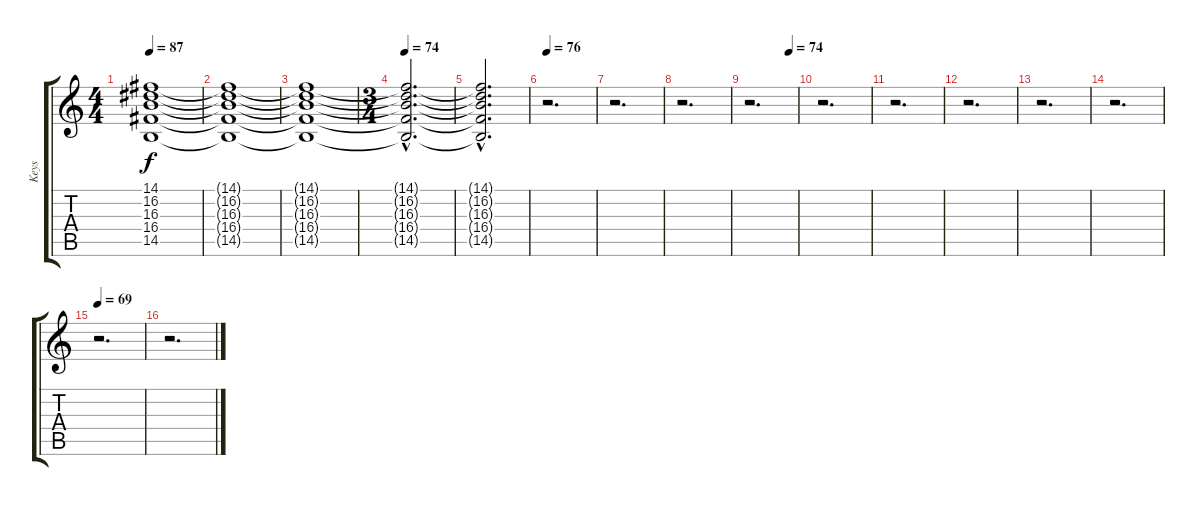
\track ("Keys" "Keys") {instrument rockorgan}
\staff {score tabs}
\tuning (E4 B3 G3 D3 A2 E2) {hide}
\ts (4 4)
\tempo 87
\clef g2
\ks c
(14.1{t} 16.2{t} 16.3{t} 16.4{t} 14.5{t}).1{dy f} |
(14.1{t} 16.2{t} 16.3{t} 16.4{t} 14.5{t}).1 |
(14.1{t} 16.2{t} 16.3{t} 16.4{t} 14.5{t}).1 |
\ts (3 4)
\tempo 74
(14.1{hac t} 16.2{hac t} 16.3{hac t} 16.4{hac t} 14.5{hac t}).2{d} |
(14.1{hac t} 16.2{hac t} 16.3{hac t} 16.4{hac t} 14.5{hac t}).2{d} |
\tempo 76
r.2{d} |
r.2{d} |
r.2{d} |
\tempo (74 0.8333333333333334)
r.2{d} |
r.2{d} |
r.2{d} |
r.2{d} |
r.2{d} |
r.2{d} |
\tempo 69
r.2{d} |
r.2{d}
